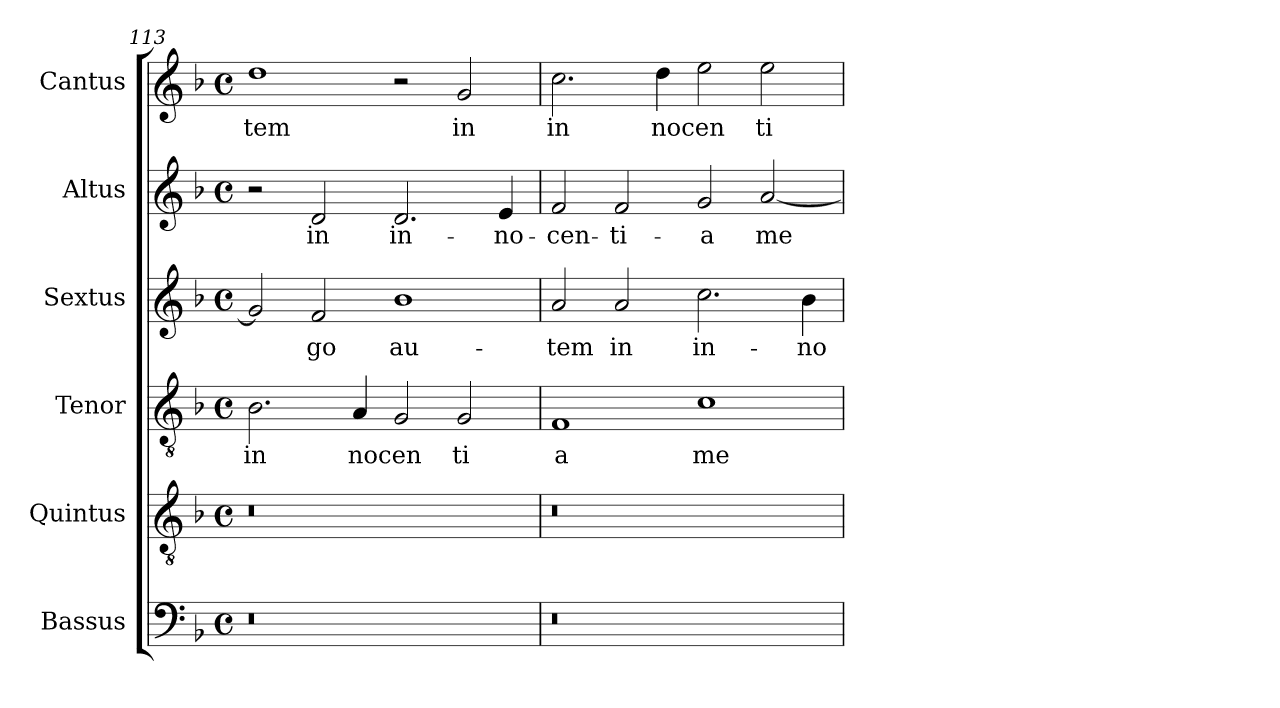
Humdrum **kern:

**kern	**kern	**kern	**text	**kern	**text	**kern	**text	**kern	**text
*part6	*part5	*part4	*part4	*part3	*part3	*part2	*part2	*part1	*part1
*staff6	*staff5	*staff4	*staff4	*staff3	*staff3	*staff2	*staff2	*staff1	*staff1
*I"Bassus	*I"Quintus	*I"Tenor	*	*I"Sextus	*	*I"Altus	*	*I"Cantus	*
!!LO:PB:g=z
*clefF4	*clefGv2	*clefGv2	*	*clefG2	*	*clefG2	*	*clefG2	*
*k[b-]	*k[b-]	*k[b-]	*	*k[b-]	*	*k[b-]	*	*k[b-]	*
*F:	*F:	*F:	*	*F:	*	*F:	*	*F:	*
*M4/4	*M4/4	*M4/4	*	*M4/4	*	*M4/4	*	*M4/4	*
*met(c)	*met(c)	*met(c)	*	*met(c)	*	*met(c)	*	*met(c)	*
=113	=113	=113	=113	=113	=113	=113	=113	=113	=113
!	!	!	!LO:LY:b:cj	!	!	!	!	!	!LO:LY:b:cj
0r	0r	2.B-\	in	2g/]	.	2r	.	1dd	-tem
!	!	!	!	!	!LO:LY:b:cj	!	!LO:LY:b:cj	!	!
.	.	.	.	2f/	go	2d/	in	.	.
!	!	!	!LO:LY:b	!	!	!	!	!	!
.	.	4A/	nocen	.	.	.	.	.	.
!	!	!	!	!	!LO:LY:b:cj	!	!LO:LY:b:cj	!	!
.	.	2G/	.	1b-	au-	2.d/	in-	2r	.
!	!	!	!LO:LY:b:cj	!	!	!	!	!	!LO:LY:b:cj
.	.	2G/	ti	.	.	.	.	2g/	in
!	!	!	!	!	!	!	!LO:LY:b:cj	!	!
.	.	.	.	.	.	4e/	-no-	.	.
=114	=114	=114	=114	=114	=114	=114	=114	=114	=114
!	!	!	!LO:LY:b:cj	!	!LO:LY:b:cj	!	!LO:LY:b:cj	!	!LO:LY:b:cj
0r	0r	1F	a	2a/	-tem	2f/	-cen-	2.cc\	in
!	!	!	!	!	!LO:LY:b:cj	!	!LO:LY:b:cj	!	!
.	.	.	.	2a/	in	2f/	-ti-	.	.
!	!	!	!	!	!	!	!	!	!LO:LY:b
.	.	.	.	.	.	.	.	4dd\	nocen
!	!	!	!LO:LY:b:cj	!	!LO:LY:b:cj	!	!LO:LY:b:cj	!	!
.	.	1c	me	2.cc\	in-	2g/	-a	2ee\	.
!	!	!	!	!	!	!	!LO:LY:b	!	!LO:LY:b:cj
.	.	.	.	.	.	[<2a/	me-	2ee\	ti
!	!	!	!	!	!LO:LY:b:cj	!	!	!	!
.	.	.	.	4b-\	-no-	.	.	.	.
=	=	=	=	=	=	=	=	=	=
*-	*-	*-	*-	*-	*-	*-	*-	*-	*-
